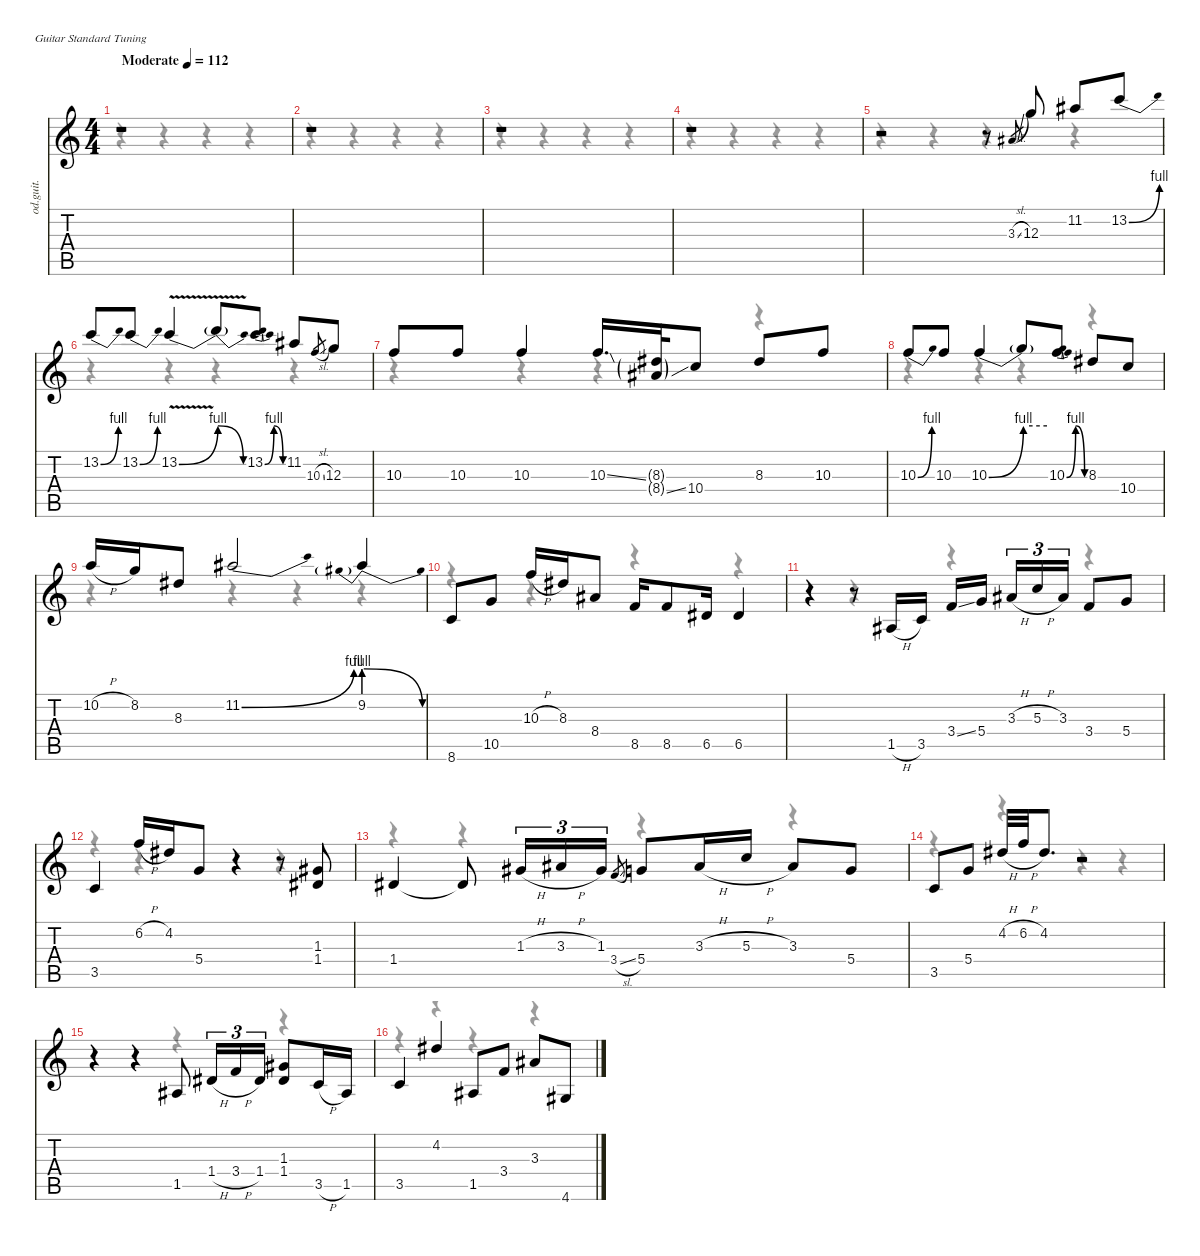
\defaultSystemsLayout 4
\hideDynamics
\bracketExtendMode nobrackets
\otherSystemsTrackNameOrientation horizontal
\track ("Electric - Jimi Hendrix" "od.guit.") {instrument overdrivenguitar}
\staff {score tabs}
\tuning (E4 B3 G3 D3 A2 E2)
\voice
\ts (4 4)
\beaming (8 2 2 2 2)
\tempo (112 "Moderate")
\clef g2
\ks c
r.1{dy mp instrument overdrivenguitar beam Up} |
r.1{beam Up} |
r.1{beam Up} |
r.1{beam Up} |
r.2{beam Up} r.8{beam Up} 3.3{sl acc #}.8{gr beam Up} 12.3.8{dy f beam Up} 11.2{acc #}.8{beam Up} 13.2{be (bend 0 0 30 4)}.8{beam Up} |
13.2{be (bend 0 0 30 4)}.8{beam Up} 13.2{be (bend 0 0 30 4)}.8{beam Up} 13.2{be (bend 0 0 60 4) v}.4{beam Up} 13.2{be (release 0 4 60 0) t}.8{beam Up} 13.2{be (bendrelease 0 0 9.999999599999999 4 19.999999199999998 4 30 0)}.8{beam Up} 11.2{acc #}.8{beam Up} 10.3{sl}.8{gr dy mp beam Up} 12.3.8{dy f beam Up} |
10.3.8{beam Up} 10.3.8{beam Up} 10.3.4{beam Up} 10.3{ss}.16{d beam Up} (8.3{g acc #} 8.4{ss g acc #}).32{dy mf beam Up} 10.4.8{dy f beam Up} 8.3{acc #}.8{beam Up} 10.3.8{beam Up} |
10.3{be (bend 0 0 30 4)}.8{beam Up} 10.3.8{beam Up} 10.3{be (bend 0 0 60 4)}.4{beam Up} 10.3{be (hold 0 4 60 4) t}.8{beam Up} 10.3{be (bendrelease 0 0 9.999999599999999 4 19.999999199999998 4 30 0)}.8{beam Up} 8.3{acc #}.8{beam Up} 10.4.8{beam Up} |
10.2{h}.16{beam Up} 8.2.16{beam Up} 8.3{acc #}.8{beam Up} 11.2{be (bend 0 0 30 4) acc #}.2{beam Up} 9.2{be (prebendrelease 0 4 60 0)}.4{beam Up} |
8.6.8{beam Up} 10.5.8{beam Up} 10.3{h}.16{beam Up} 8.3{acc #}.16{beam Up} 8.4{acc #}.8{beam Up} 8.5.16{dy mf beam Up} 8.5.8{beam Up} 6.5{acc #}.16{dy mp beam Up} 6.5{acc #}.4{beam Up} |
r.4{beam Up} r.8{beam Up} 1.5{h acc #}.16{dy f beam Up} 3.5.16{beam Up} 3.4{ss}.16{beam Up} 5.4.16{beam Up} 3.3{h acc #}.16{tu (3 2) beam Up} 5.3{h}.16{tu (3 2) beam Up} 3.3{acc #}.16{tu (3 2) beam Up} 3.4.8{beam Up} 5.4.8{beam Up} |
3.5.4{beam Up} 6.2{h}.16{beam Up} 4.2{acc #}.16{beam Up} 5.4.8{beam Up} r.4{beam Up} r.8{beam Up} (1.3{acc #} 1.4{acc #}).8{beam Up} |
1.4{acc #}.4{beam Up} 1.4{t acc #}.8{beam Up} 1.3{h acc #}.16{tu (3 2) beam Up} 3.3{h acc #}.16{tu (3 2) beam Up} 1.3{acc #}.16{tu (3 2) beam Up} 3.4{sl}.8{gr dy mp beam Up} 5.4.8{dy f beam Up} 3.3{h acc #}.16{beam Up} 5.3{h}.16{beam Up} 3.3{acc #}.8{beam Up} 5.4.8{beam Up} |
3.5.8{beam Up} 5.4.8{beam Up} 4.2{h acc #}.32{beam Up} 6.2{h}.32{beam Up} 4.2{acc #}.8{d beam Up} r.2{beam Up} |
r.4{beam Up} r.4{beam Up} 1.5{acc #}.8{beam Up} 1.4{h acc #}.16{tu (3 2) beam Up} 3.4{h}.16{tu (3 2) beam Up} 1.4{acc #}.16{tu (3 2) beam Up} (1.3{acc #} 1.4{acc #}).8{beam Up} 3.5{h}.16{beam Up} 1.5{acc #}.16{beam Up} |
3.5.4{beam Up} 4.2{acc #}.4{beam Up} 1.5{acc #}.8{beam Up} 3.4.8{beam Up} 3.3{acc #}.8{beam Up} 4.6{acc #}.8{beam Up}
\voice
\clef g2
\ottava regular
\simile none
\ks c
r.4{dy mf beam Down} r.4{beam Down} r.4{beam Down} r.4{beam Down} |
r.4{beam Down} r.4{beam Down} r.4{beam Down} r.4{beam Down} |
r.4{beam Down} r.4{beam Down} r.4{beam Down} r.4{beam Down} |
r.4{beam Down} r.4{beam Down} r.4{beam Down} r.4{beam Down} |
r.4{beam Down} r.4{beam Down} r.4{beam Down} r.4{beam Down} |
r.4{beam Down} r.4{beam Down} r.4{beam Down} r.4{beam Down} |
r.4{beam Down} r.4{beam Down} r.4{beam Down} r.4{beam Down} |
r.4{beam Down} r.4{beam Down} r.4{beam Down} r.4{beam Down} |
r.4{beam Down} r.4{beam Down} r.4{beam Down} r.4{beam Down} |
r.4{beam Down} r.4{beam Down} r.4{beam Down} r.4{beam Down} |
r.4{beam Down} r.4{beam Down} r.4{beam Down} r.4{beam Down} |
r.4{beam Down} r.4{beam Down} r.4{beam Down} r.4{beam Down} |
r.4{beam Down} r.4{beam Down} r.4{beam Down} r.4{beam Down} |
r.4{beam Down} r.4{beam Down} r.4{beam Down} r.4{beam Down} |
r.4{beam Down} r.4{beam Down} r.4{beam Down} r.4{beam Down} |
r.4{beam Down} r.4{beam Down} r.4{beam Down} r.4{beam Down}
